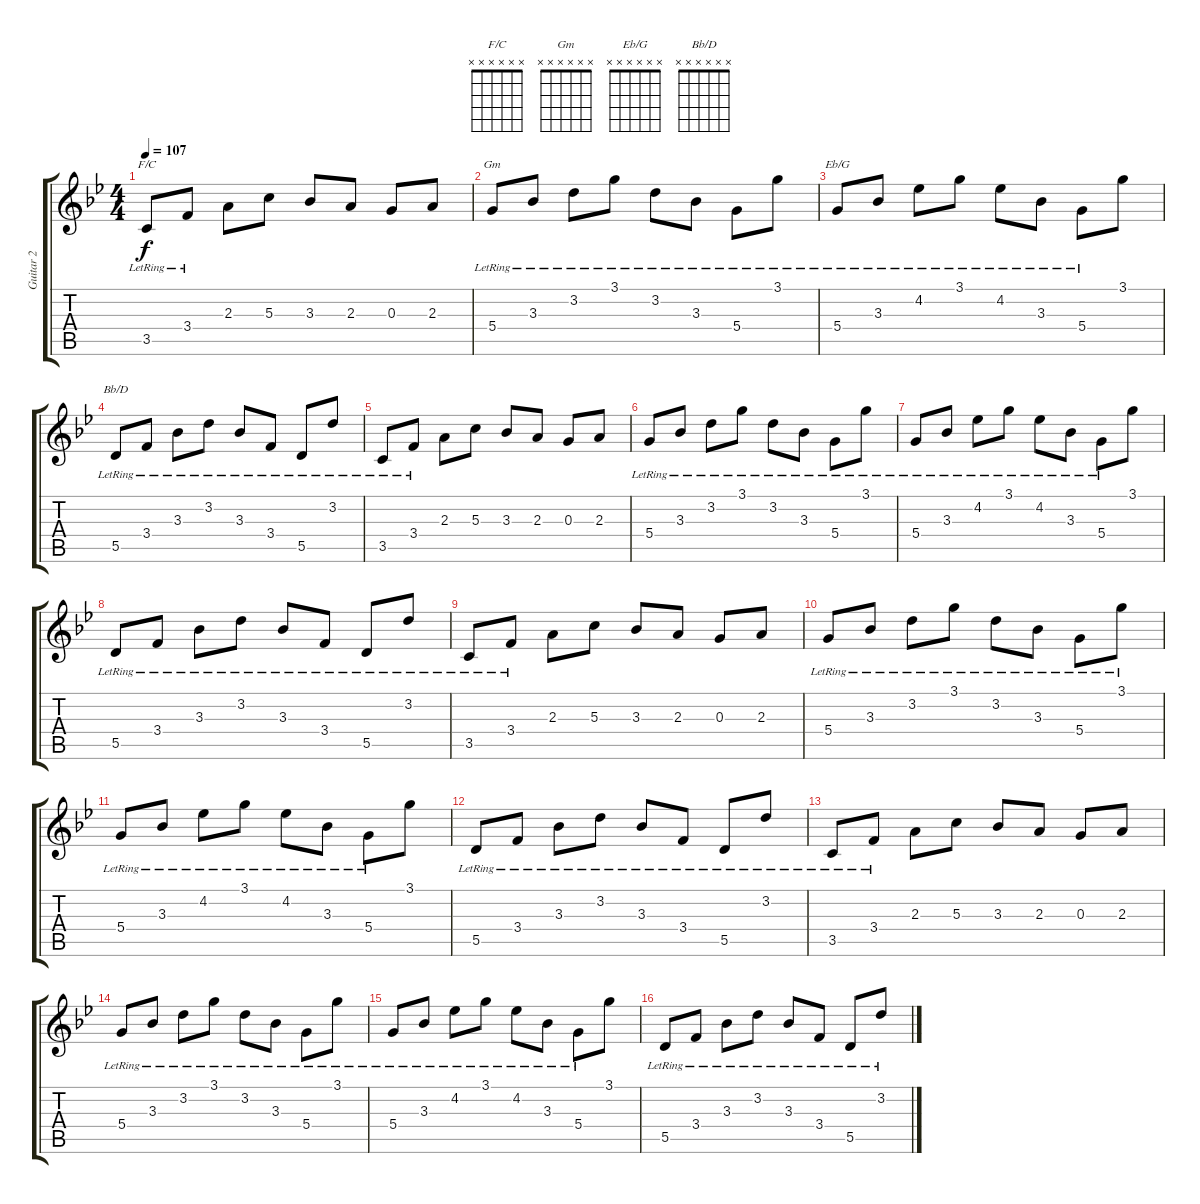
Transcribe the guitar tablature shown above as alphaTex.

\track ("Guitar 2" "Guitar 2") {instrument electricguitarjazz}
\staff {score tabs}
\tuning (E4 B3 G3 D3 A2 E2) {hide}
\chord ("F/C" x x x x x x)
\chord ("Gm" x x x x x x)
\chord ("Eb/G" x x x x x x)
\chord ("Bb/D" x x x x x x)
\ts (4 4)
\tempo 107
\clef g2
\ks gminor
3.5{lr}.8{ch "F/C" dy f} 3.4{lr}.8 2.3.8 5.3.8 3.3.8 2.3.8 0.3.8 2.3.8 |
5.4{lr}.8{ch "Gm"} 3.3{lr}.8 3.2{lr}.8 3.1{lr}.8 3.2{lr}.8 3.3{lr}.8 5.4{lr}.8 3.1{lr}.8 |
5.4{lr}.8{ch "Eb/G"} 3.3{lr}.8 4.2{lr}.8 3.1{lr}.8 4.2{lr}.8 3.3{lr}.8 5.4{lr}.8 3.1.8 |
5.5{lr}.8{ch "Bb/D"} 3.4{lr}.8 3.3{lr}.8 3.2{lr}.8 3.3{lr}.8 3.4{lr}.8 5.5{lr}.8 3.2{lr}.8 |
3.5{lr}.8 3.4{lr}.8 2.3.8 5.3.8 3.3.8 2.3.8 0.3.8 2.3.8 |
5.4{lr}.8 3.3{lr}.8 3.2{lr}.8 3.1{lr}.8 3.2{lr}.8 3.3{lr}.8 5.4{lr}.8 3.1{lr}.8 |
5.4{lr}.8 3.3{lr}.8 4.2{lr}.8 3.1{lr}.8 4.2{lr}.8 3.3{lr}.8 5.4{lr}.8 3.1.8 |
5.5{lr}.8 3.4{lr}.8 3.3{lr}.8 3.2{lr}.8 3.3{lr}.8 3.4{lr}.8 5.5{lr}.8 3.2{lr}.8 |
3.5{lr}.8 3.4{lr}.8 2.3.8 5.3.8 3.3.8 2.3.8 0.3.8 2.3.8 |
5.4{lr}.8 3.3{lr}.8 3.2{lr}.8 3.1{lr}.8 3.2{lr}.8 3.3{lr}.8 5.4{lr}.8 3.1{lr}.8 |
5.4{lr}.8 3.3{lr}.8 4.2{lr}.8 3.1{lr}.8 4.2{lr}.8 3.3{lr}.8 5.4{lr}.8 3.1.8 |
5.5{lr}.8 3.4{lr}.8 3.3{lr}.8 3.2{lr}.8 3.3{lr}.8 3.4{lr}.8 5.5{lr}.8 3.2{lr}.8 |
3.5{lr}.8 3.4{lr}.8 2.3.8 5.3.8 3.3.8 2.3.8 0.3.8 2.3.8 |
5.4{lr}.8 3.3{lr}.8 3.2{lr}.8 3.1{lr}.8 3.2{lr}.8 3.3{lr}.8 5.4{lr}.8 3.1{lr}.8 |
5.4{lr}.8 3.3{lr}.8 4.2{lr}.8 3.1{lr}.8 4.2{lr}.8 3.3{lr}.8 5.4{lr}.8 3.1.8 |
5.5{lr}.8 3.4{lr}.8 3.3{lr}.8 3.2{lr}.8 3.3{lr}.8 3.4{lr}.8 5.5{lr}.8 3.2{lr}.8
